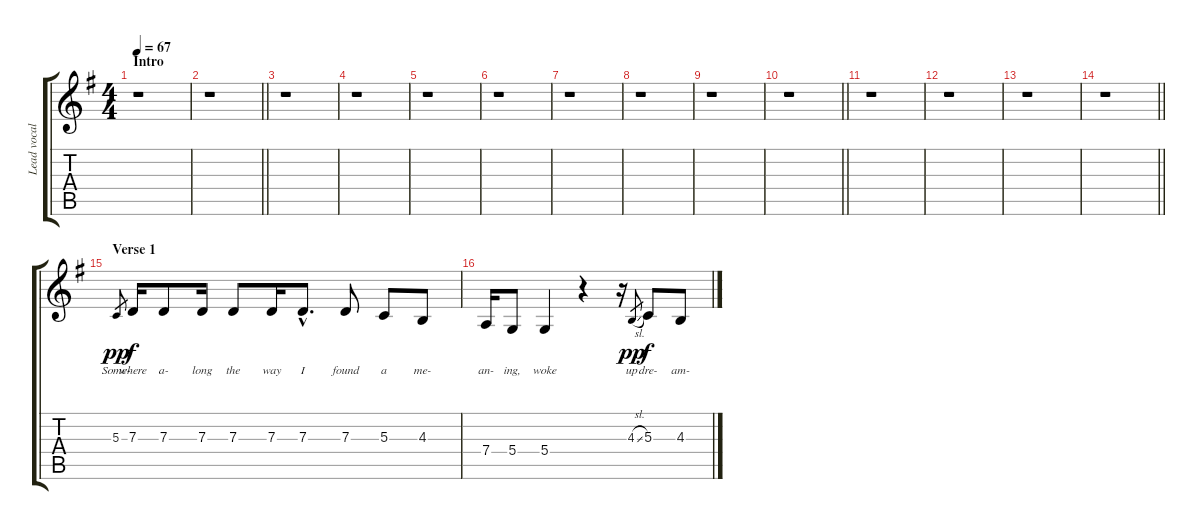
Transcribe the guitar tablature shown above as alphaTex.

\track ("Lead vocal - Walsh" "Lead vocal") {instrument flute}
\staff {score tabs}
\tuning (E4 B3 G3 D3 A2 E2) {hide}
\ts (4 4)
\section ("" "Intro")
\tempo 67
\clef g2
\ks g
r.1{dy pp instrument flute} |
\barLineRight lightlight
r.1 |
r.1 |
r.1 |
r.1 |
r.1 |
r.1 |
r.1 |
r.1 |
\barLineRight lightlight
r.1 |
r.1 |
r.1 |
r.1 |
\barLineRight lightlight
r.1 |
\section ("" "Verse 1")
5.3.8{lyrics (0 "Some-") lyrics (1 "") lyrics (2 "") lyrics (3 "") lyrics (4 "") gr} 7.3.16{lyrics (0 "where") lyrics (1 "") lyrics (2 "") lyrics (3 "") lyrics (4 "") dy f} 7.3.8{lyrics (0 "a-") lyrics (1 "") lyrics (2 "") lyrics (3 "") lyrics (4 "")} 7.3.16{lyrics (0 "long") lyrics (1 "") lyrics (2 "") lyrics (3 "") lyrics (4 "")} 7.3.8{lyrics (0 "the") lyrics (1 "") lyrics (2 "") lyrics (3 "") lyrics (4 "")} 7.3.16{lyrics (0 "way") lyrics (1 "") lyrics (2 "") lyrics (3 "") lyrics (4 "")} 7.3{hac}.8{d lyrics (0 "I") lyrics (1 "") lyrics (2 "") lyrics (3 "") lyrics (4 "")} 7.3.8{lyrics (0 "found") lyrics (1 "") lyrics (2 "") lyrics (3 "") lyrics (4 "")} 5.3.8{lyrics (0 "a") lyrics (1 "") lyrics (2 "") lyrics (3 "") lyrics (4 "")} 4.3.8{lyrics (0 "me-") lyrics (1 "") lyrics (2 "") lyrics (3 "") lyrics (4 "")} |
7.4.16{lyrics (0 "an-") lyrics (1 "") lyrics (2 "") lyrics (3 "") lyrics (4 "")} 5.4.8{lyrics (0 "ing,") lyrics (1 "") lyrics (2 "") lyrics (3 "") lyrics (4 "")} 5.4.4{lyrics (0 "woke") lyrics (1 "") lyrics (2 "") lyrics (3 "") lyrics (4 "")} r.4 r.16 4.3{sl}.8{lyrics (0 "up") lyrics (1 "") lyrics (2 "") lyrics (3 "") lyrics (4 "") gr dy pp} 5.3.8{lyrics (0 "dre-") lyrics (1 "") lyrics (2 "") lyrics (3 "") lyrics (4 "") dy f} 4.3.8{lyrics (0 "am-") lyrics (1 "") lyrics (2 "") lyrics (3 "") lyrics (4 "")}
